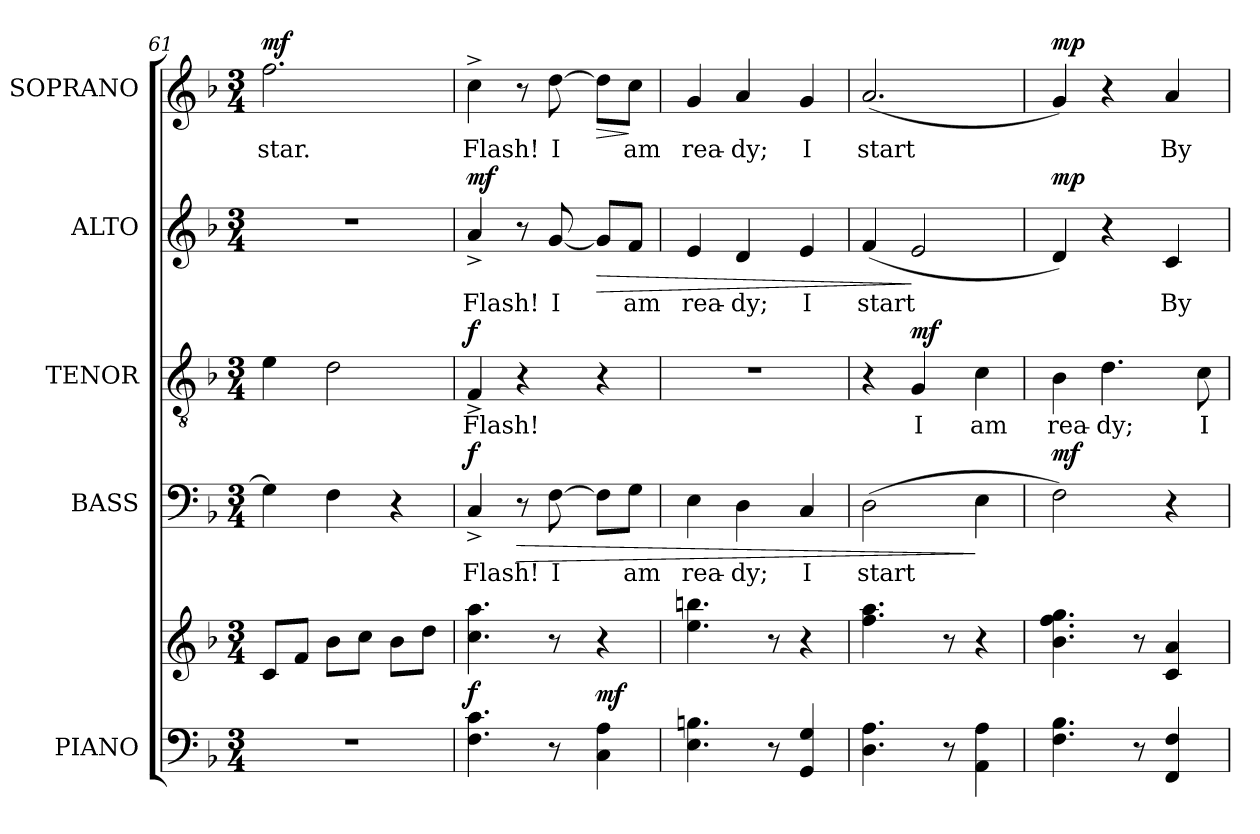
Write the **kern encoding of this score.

**kern	**kern	**dynam	**kern	**text	**dynam	**kern	**text	**dynam	**kern	**text	**dynam	**kern	**text	**dynam
*part5	*part5	*part5	*part4	*part4	*part4	*part3	*part3	*part3	*part2	*part2	*part2	*part1	*part1	*part1
*staff6	*staff5	*staff5/6	*staff4	*staff4	*staff4	*staff3	*staff3	*staff3	*staff2	*staff2	*staff2	*staff1	*staff1	*staff1
*I"PIANO	*	*	*I"BASS	*	*	*I"TENOR	*	*	*I"ALTO	*	*	*I"SOPRANO	*	*
*I'PNO.	*	*	*I'B.	*	*	*I'T.	*	*	*I'A.	*	*	*I'S.	*	*
*clefF4	*clefG2	*	*clefF4	*	*	*clefGv2	*	*	*clefG2	*	*	*clefG2	*	*
*	*	*	*	*	*	*ITrd7c12	*	*	*	*	*	*	*	*
*k[b-]	*k[b-]	*	*k[b-]	*	*	*k[b-]	*	*	*k[b-]	*	*	*k[b-]	*	*
*F:	*F:	*	*F:	*	*	*F:	*	*	*F:	*	*	*F:	*	*
*M3/4	*M3/4	*	*M3/4	*	*	*M3/4	*	*	*M3/4	*	*	*M3/4	*	*
=61	=61	=61	=61	=61	=61	=61	=61	=61	=61	=61	=61	=61	=61	=61
!LO:N:vis=1	!	!	!	!	!	!	!	!	!LO:N:vis=1	!	!	!	!	!
!	!	!	!	!	!	!	!	!	!	!	!	!	!LO:LY:b:color=#000000	!
2.r	8ci/L	.	4Gi\]	.	.	4Ei\	.	.	2.r	.	.	2.ffi\	star.	mf
.	8fi/J	.	.	.	.	.	.	.	.	.	.	.	.	.
.	8b-i\L	.	4Fi\	.	.	2Di\	.	.	.	.	.	.	.	.
.	8cci\J	.	.	.	.	.	.	.	.	.	.	.	.	.
.	8b-i\L	.	4r	.	.	.	.	.	.	.	.	.	.	.
.	8ddi\J	.	.	.	.	.	.	.	.	.	.	.	.	.
!!LO:LB:g=z
=62	=62	=62	=62	=62	=62	=62	=62	=62	=62	=62	=62	=62	=62	=62
!	!	!	!	!LO:LY:b:color=#000000	!	!	!	!	!	!	!	!	!	!
!	!	!	!	!	!	!	!LO:LY:b:color=#000000	!	!	!	!	!	!	!
!	!	!	!	!	!	!	!	!	!	!LO:LY:b:color=#000000	!	!	!	!
!	!	!	!	!	!	!	!	!	!	!	!	!	!LO:LY:b:color=#000000	!
4.Fi\ 4.ci	4.cci\ 4.aai	f	4C^i/	Flash!	f	4FF^i/	Flash!	f	4a^i/	Flash!	mf	4cc^i\	Flash!	.
!	!	!	!	!	!LO:HP:b	!	!	!	!	!	!	!	!	!
.	.	.	8r	.	>	4r	.	.	8r	.	.	8r	.	.
!	!	!	!	!LO:LY:b:color=#000000	!	!	!	!	!	!	!	!	!	!
!	!	!	!	!	!	!	!	!	!	!LO:LY:b:color=#000000	!	!	!	!
!	!	!	!	!	!	!	!	!	!	!	!	!	!LO:LY:b:color=#000000	!
8r	8r	.	[8Fi\	I	.	.	.	.	[8gi/	I	.	[8ddi\	I	.
!	!	!	!	!	!	!	!	!	!	!	!LO:HP:b	!	!	!LO:HP:b
4Ci\ 4Ai	4r	mf	8Fi\L]	.	.	4r	.	.	8gi/L]	.	>	8ddi\L]	.	>
!	!	!	!	!LO:LY:b:color=#000000	!	!	!	!	!	!	!	!	!	!
!	!	!	!	!	!	!	!	!	!	!LO:LY:b:color=#000000	!	!	!	!
!	!	!	!	!	!	!	!	!	!	!	!	!	!LO:LY:b:color=#000000	!
.	.	.	8Gi\J	am	.	.	.	.	8fi/J	am	.	8cci\J	am	]
=63	=63	=63	=63	=63	=63	=63	=63	=63	=63	=63	=63	=63	=63	=63
!	!	!	!	!LO:LY:b:color=#000000	!	!LO:N:vis=1	!	!	!	!	!	!	!	!
!	!	!	!	!	!	!	!	!	!	!LO:LY:b:color=#000000	!	!	!	!
!	!	!	!	!	!	!	!	!	!	!	!	!	!LO:LY:b:color=#000000	!
4.Ei\ 4.Bni	4.eei\ 4.bbni	.	4Ei\	rea-	.	2.r	.	.	4ei/	rea-	.	4gi/	rea-	.
!	!	!	!	!LO:LY:b:color=#000000	!	!	!	!	!	!	!	!	!	!
!	!	!	!	!	!	!	!	!	!	!LO:LY:b:color=#000000	!	!	!	!
!	!	!	!	!	!	!	!	!	!	!	!	!	!LO:LY:b:color=#000000	!
.	.	.	4Di\	-dy;	.	.	.	.	4di/	-dy;	.	4ai/	-dy;	.
8r	8r	.	.	.	.	.	.	.	.	.	.	.	.	.
!	!	!	!	!LO:LY:b:color=#000000	!	!	!	!	!	!	!	!	!	!
!	!	!	!	!	!	!	!	!	!	!LO:LY:b:color=#000000	!	!	!	!
!	!	!	!	!	!	!	!	!	!	!	!	!	!LO:LY:b:color=#000000	!
4GGi/ 4Gi	4r	.	4Ci/	I	.	.	.	.	4ei/	I	.	4gi/	I	.
=64	=64	=64	=64	=64	=64	=64	=64	=64	=64	=64	=64	=64	=64	=64
!	!	!	!	!LO:LY:b:color=#000000	!	!	!	!	!	!	!	!	!	!
!	!	!	!	!	!	!	!	!	!	!LO:LY:b:color=#000000	!	!	!	!
!	!	!	!	!	!	!	!	!	!	!	!	!	!LO:LY:b:color=#000000	!
4.Di\ 4.Ai	4.ffi\ 4.aai	.	(2Di\	start	.	4r	.	.	(4fi/	start	.	(2.ai/	start	.
!	!	!	!	!	!	!	!LO:LY:b:color=#000000	!	!	!	!	!	!	!
.	.	.	.	.	.	4GGi/	I	mf	2ei/	.	]	.	.	.
8r	8r	.	.	.	.	.	.	.	.	.	.	.	.	.
!	!	!	!	!	!	!	!LO:LY:b:color=#000000	!	!	!	!	!	!	!
4AAi\ 4Ai	4r	.	4Ei\	.	]	4Ci\	am	.	.	.	.	.	.	.
=65	=65	=65	=65	=65	=65	=65	=65	=65	=65	=65	=65	=65	=65	=65
!	!	!	!	!	!	!	!LO:LY:b:color=#000000	!	!	!	!	!	!	!
4.Fi\ 4.B-i	4.b-i\ 4.ffi 4.ggi	.	2Fi\)	.	mf	4BB-i\	rea-	.	4di/)	.	mp	4gi/)	.	mp
!	!	!	!	!	!	!	!LO:LY:b:color=#000000	!	!	!	!	!	!	!
.	.	.	.	.	.	4.Di\	-dy;	.	4r	.	.	4r	.	.
8r	8r	.	.	.	.	.	.	.	.	.	.	.	.	.
!	!	!	!	!	!	!	!	!	!	!LO:LY:b:color=#000000	!	!	!	!
!	!	!	!	!	!	!	!	!	!	!	!	!	!LO:LY:b:color=#000000	!
4FFi/ 4Fi	4ci/ 4ai	.	4r	.	.	.	.	.	4ci/	By	.	4ai/	By	.
!	!	!	!	!	!	!	!LO:LY:b:color=#000000	!	!	!	!	!	!	!
.	.	.	.	.	.	8Ci\	I	.	.	.	.	.	.	.
=	=	=	=	=	=	=	=	=	=	=	=	=	=	=
*-	*-	*-	*-	*-	*-	*-	*-	*-	*-	*-	*-	*-	*-	*-
